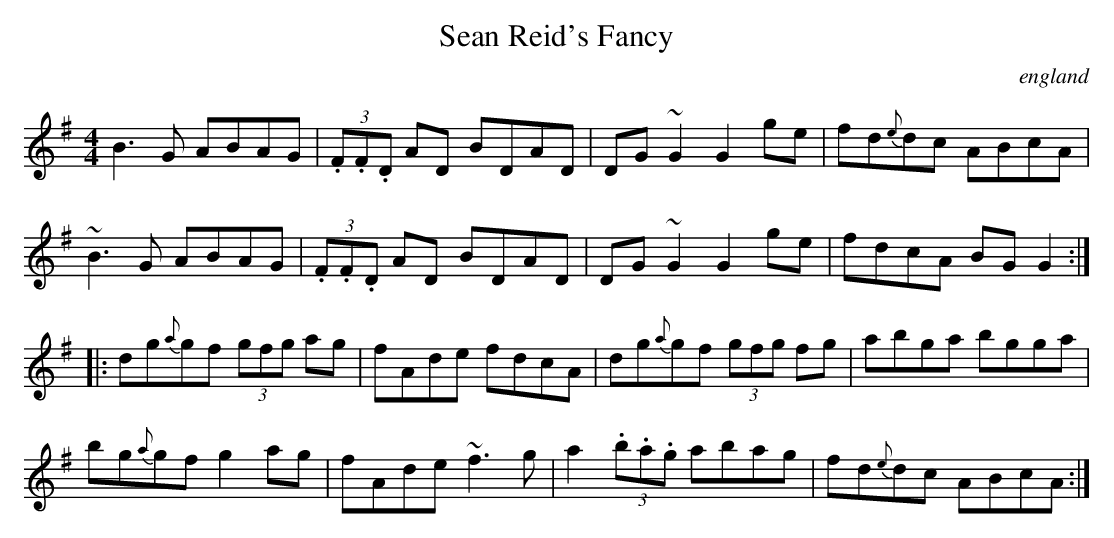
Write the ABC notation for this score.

X:1
T:Sean Reid's Fancy
O:england
M:4/4
L:1/8
K:G
B3G ABAG | (3.F.F.D AD BDAD | DG~G2 G2ge | fd{e}dc ABcA |
~B3G ABAG | (3.F.F.D AD BDAD | DG~G2 G2ge | fdcA BGG2 ::
dg{a}gf (3gfg ag | fAde fdcA | dg{a}gf (3gfg fg | a-bga bgga |
bg{a}gf g2ag | fAde ~f3g | a2(3.b.a.g abag | fd{e}dc ABcA :|
